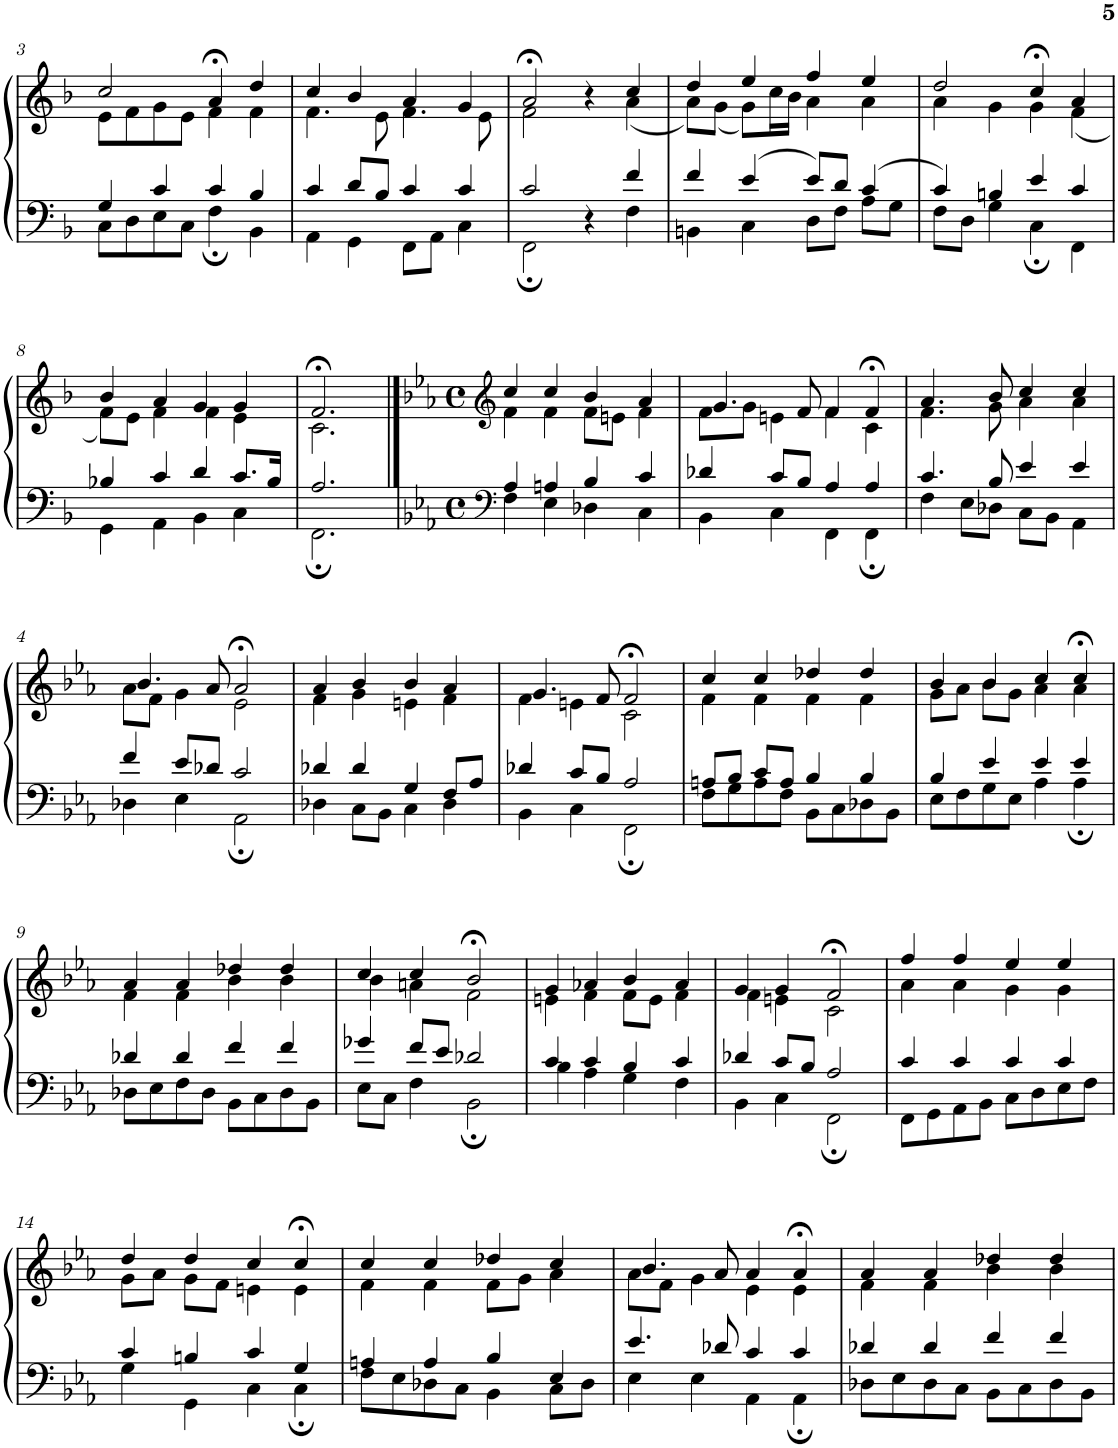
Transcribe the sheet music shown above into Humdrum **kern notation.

**kern	**kern
*part1	*part1
*staff2	*staff1
*I"Piano	*
*I'Pno	*
!!LO:PB:g=z
*clefF4	*clefG2
*k[b-]	*k[b-]
*M4/4	*M4/4
*met(c)	*met(c)
=3	=3
*^	*^
4G/	8C\L	2cc/	8e\L
.	8D\	.	8f\
4c/	8E\	.	8g\
.	8C\J	.	8e\J
4c/	4F;\	4a;</	4f\
4B-/	4BB-\	4dd/	4f\
=4	=4	=4	=4
4c/	4AA\	4cc/	4.f\
8d/L	4GG\	4b-/	.
8B-/J	.	.	8e\
4c/	8FF\L	4a/	4.f\
.	8AA\J	.	.
4c/	4C\	4g/	.
.	.	.	8e\
=5	=5	=5	=5
2c/	2FF;\	2a;</	2f\
4r	4ryy	4r	4ryy
4f/	4F\	4cc/	(<4a\
=6	=6	=6	=6
4f/	4BBn\	4dd/	8a\L)
.	.	.	(<8g\J
4e/	4C\	4ee/	8g\L)
.	.	.	16cc\L
.	.	.	16b-\JJ
8e/L	8D\L	4ff/	4a\
8d/J	8F\J	.	.
4c/	8A\L	4ee/	4a\
.	8G\J	.	.
=7	=7	=7	=7
4c/	8F\L	2dd/	4a\
.	8D\J	.	.
4Bn/	4G\	.	4g\
4e/	4C;\	4cc;</	4g\
4c/	4FF\	4a/	(<4f\
!!LO:LB:g=z	!!
=8	=8	=8	=8
4B-X/	4GG\	4b-/	8f\L)
.	.	.	8e\J
4c/	4AA\	4a/	4f\
4d/	4BB-\	4g/	4f\
8.c/L	4C\	4g/	4e\
16B-/Jk	.	.	.
=9	=9	=9	=9
2.A/	2.FF;\	2.f;</	2.c\
==1	==1	==1	==1
*clefF4	*	*clefG2	*
*k[b-e-a-]	*	*k[b-e-a-]	*
*M4/4	*	*M4/4	*
*met(c)	*	*met(c)	*
4A-/	4F\	4cc/	4f\
4An/	4E-\	4cc/	4f\
4B-/	4D-X\	4b-/	8f\L
.	.	.	8en\J
4c/	4C\	4a-/	4f\
=2	=2	=2	=2
4d-X/	4BB-\	4.g/	8f\L
.	.	.	8g\J
8c/L	4C\	.	4en\
8B-/J	.	8f/	.
4A-/	4FF\	4f/	4f\
4A-/	4FF;\	4f;</	4c\
=3	=3	=3	=3
4.c/	4F\	4.a-/	4.f\
.	8E-\L	.	.
8B-/	8D-X\J	8b-/	8g\
4e-/	8C\L	4cc/	4a-\
.	8BB-\J	.	.
4e-/	4AA-\	4cc/	4a-\
!!LO:LB:g=z	!!
=4	=4	=4	=4
4f/	4D-X\	4.b-/	8a-\L
.	.	.	8f\J
8e-/L	4E-\	.	4g\
8d-X/J	.	8a-/	.
2c/	2AA-;\	2a-;</	2e-\
=5	=5	=5	=5
4d-X/	4D-X\	4a-/	4f\
4d-/	8C\L	4b-/	4g\
.	8BB-\J	.	.
4G/	4C\	4b-/	4en\
8F/L	4D-\	4a-/	4f\
8A-/J	.	.	.
=6	=6	=6	=6
4d-X/	4BB-\	4.g/	4f\
8c/L	4C\	.	4en\
8B-/J	.	8f/	.
2A-/	2FF;\	2f;</	2c\
=7	=7	=7	=7
8An/L	8F\L	4cc/	4f\
8B-/J	8G\	.	.
8c/L	8A\	4cc/	4f\
8A/J	8F\J	.	.
4B-/	8BB-\L	4dd-X/	4f\
.	8C\	.	.
4B-/	8D-X\	4dd-/	4f\
.	8BB-\J	.	.
=8	=8	=8	=8
4B-/	8E-\L	4b-/	8g\L
.	8F\	.	8a-\J
4e-/	8G\	4b-/	8b-\L
.	8E-\J	.	8g\J
4e-/	4A-\	4cc/	4a-\
4e-/	4A-;\	4cc;</	4a-\
!!LO:LB:g=z	!!
=9	=9	=9	=9
4d-X/	8D-X\L	4a-/	4f\
.	8E-\	.	.
4d-/	8F\	4a-/	4f\
.	8D-\J	.	.
4f/	8BB-\L	4dd-X/	4b-\
.	8C\	.	.
4f/	8D-\	4dd-/	4b-\
.	8BB-\J	.	.
=10	=10	=10	=10
4g-X/	8E-\L	4cc/	4b-\
.	8C\J	.	.
8f/L	4F\	4cc/	4an\
8e-/J	.	.	.
2d-X/	2BB-;\	2b-;</	2f\
=11	=11	=11	=11
4c/	4B-\	4g/	4en\
4c/	4A-\	4a-X/	4f\
4B-/	4G\	4b-/	8f\L
.	.	.	8e\J
4c/	4F\	4a-/	4f\
=12	=12	=12	=12
4d-X/	4BB-\	4g/	4f\
8c/L	4C\	4g/	4en\
8B-/J	.	.	.
2A-/	2FF;\	2f;</	2c\
=13	=13	=13	=13
4c/	8FF\L	4ff/	4a-\
.	8GG\	.	.
4c/	8AA-\	4ff/	4a-\
.	8BB-\J	.	.
4c/	8C\L	4ee-/	4g\
.	8D\	.	.
4c/	8E-\	4ee-/	4g\
.	8F\J	.	.
!!LO:LB:g=z	!!
=14	=14	=14	=14
4c/	4G\	4dd/	8g\L
.	.	.	8a-\J
4Bn/	4GG\	4dd/	8g\L
.	.	.	8f\J
4c/	4C\	4cc/	4en\
4G/	4C;\	4cc;</	4e\
=15	=15	=15	=15
4An/	8F\L	4cc/	4f\
.	8E-\	.	.
4A/	8D-X\	4cc/	4f\
.	8C\J	.	.
4B-/	4BB-\	4dd-X/	8f\L
.	.	.	8g\J
4E-/	8C\L	4cc/	4a-\
.	8D-\J	.	.
=16	=16	=16	=16
4.e-/	4E-\	4.b-/	8a-\L
.	.	.	8f\J
.	4E-\	.	4g\
8d-X/	.	8a-/	.
4c/	4AA-\	4a-/	4e-\
4c/	4AA-;\	4a-;</	4e-\
=17	=17	=17	=17
4d-X/	8D-X\L	4a-/	4f\
.	8E-\	.	.
4d-/	8D-\	4a-/	4f\
.	8C\J	.	.
4f/	8BB-\L	4dd-X/	4b-\
.	8C\	.	.
4f/	8D-\	4dd-/	4b-\
.	8BB-\J	.	.
*v	*v	*	*
*	*v	*v
=	=
*-	*-
